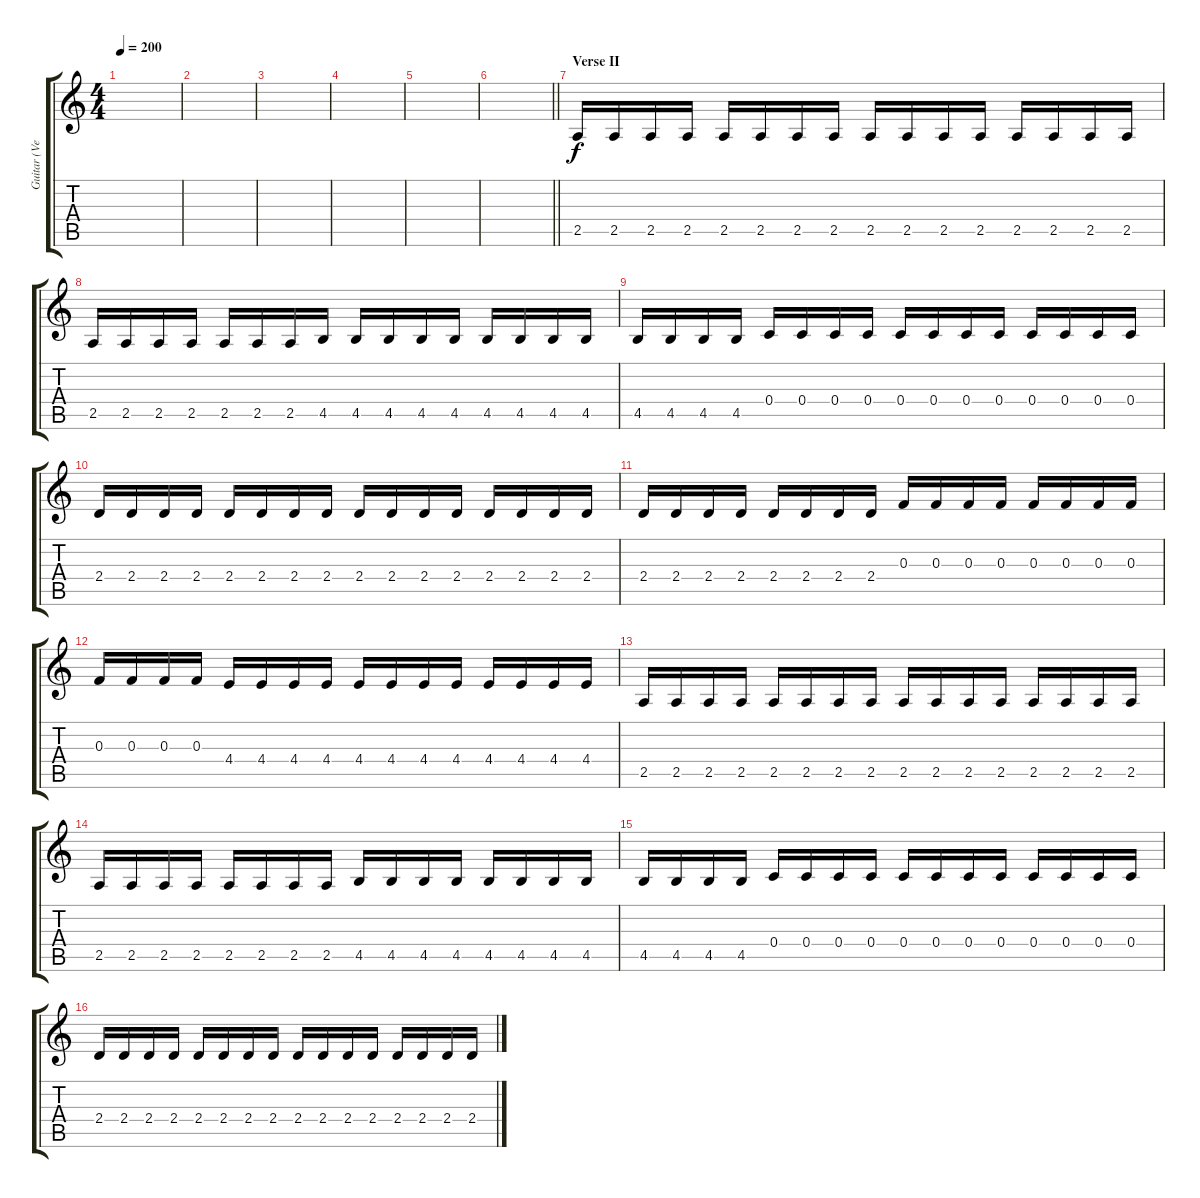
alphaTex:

\track ("Guitar (Verses)" "Guitar (Ve") {instrument distortionguitar}
\staff {score tabs}
\tuning (D4 A3 F3 C3 G2 D2) {hide}
\ts (4 4)
\tempo 200
\clef g2
\ks c
|
|
|
|
|
\barLineRight lightlight
|
\section ("" "Verse II")
2.5.16 2.5.16 2.5.16 2.5.16 2.5.16 2.5.16 2.5.16 2.5.16 2.5.16 2.5.16 2.5.16 2.5.16 2.5.16 2.5.16 2.5.16 2.5.16 |
2.5.16 2.5.16 2.5.16 2.5.16 2.5.16 2.5.16 2.5.16 4.5.16 4.5.16 4.5.16 4.5.16 4.5.16 4.5.16 4.5.16 4.5.16 4.5.16 |
4.5.16 4.5.16 4.5.16 4.5.16 0.4.16 0.4.16 0.4.16 0.4.16 0.4.16 0.4.16 0.4.16 0.4.16 0.4.16 0.4.16 0.4.16 0.4.16 |
2.4.16 2.4.16 2.4.16 2.4.16 2.4.16 2.4.16 2.4.16 2.4.16 2.4.16 2.4.16 2.4.16 2.4.16 2.4.16 2.4.16 2.4.16 2.4.16 |
2.4.16 2.4.16 2.4.16 2.4.16 2.4.16 2.4.16 2.4.16 2.4.16 0.3.16 0.3.16 0.3.16 0.3.16 0.3.16 0.3.16 0.3.16 0.3.16 |
0.3.16 0.3.16 0.3.16 0.3.16 4.4.16 4.4.16 4.4.16 4.4.16 4.4.16 4.4.16 4.4.16 4.4.16 4.4.16 4.4.16 4.4.16 4.4.16 |
2.5.16 2.5.16 2.5.16 2.5.16 2.5.16 2.5.16 2.5.16 2.5.16 2.5.16 2.5.16 2.5.16 2.5.16 2.5.16 2.5.16 2.5.16 2.5.16 |
2.5.16 2.5.16 2.5.16 2.5.16 2.5.16 2.5.16 2.5.16 2.5.16 4.5.16 4.5.16 4.5.16 4.5.16 4.5.16 4.5.16 4.5.16 4.5.16 |
4.5.16 4.5.16 4.5.16 4.5.16 0.4.16 0.4.16 0.4.16 0.4.16 0.4.16 0.4.16 0.4.16 0.4.16 0.4.16 0.4.16 0.4.16 0.4.16 |
2.4.16 2.4.16 2.4.16 2.4.16 2.4.16 2.4.16 2.4.16 2.4.16 2.4.16 2.4.16 2.4.16 2.4.16 2.4.16 2.4.16 2.4.16 2.4.16
